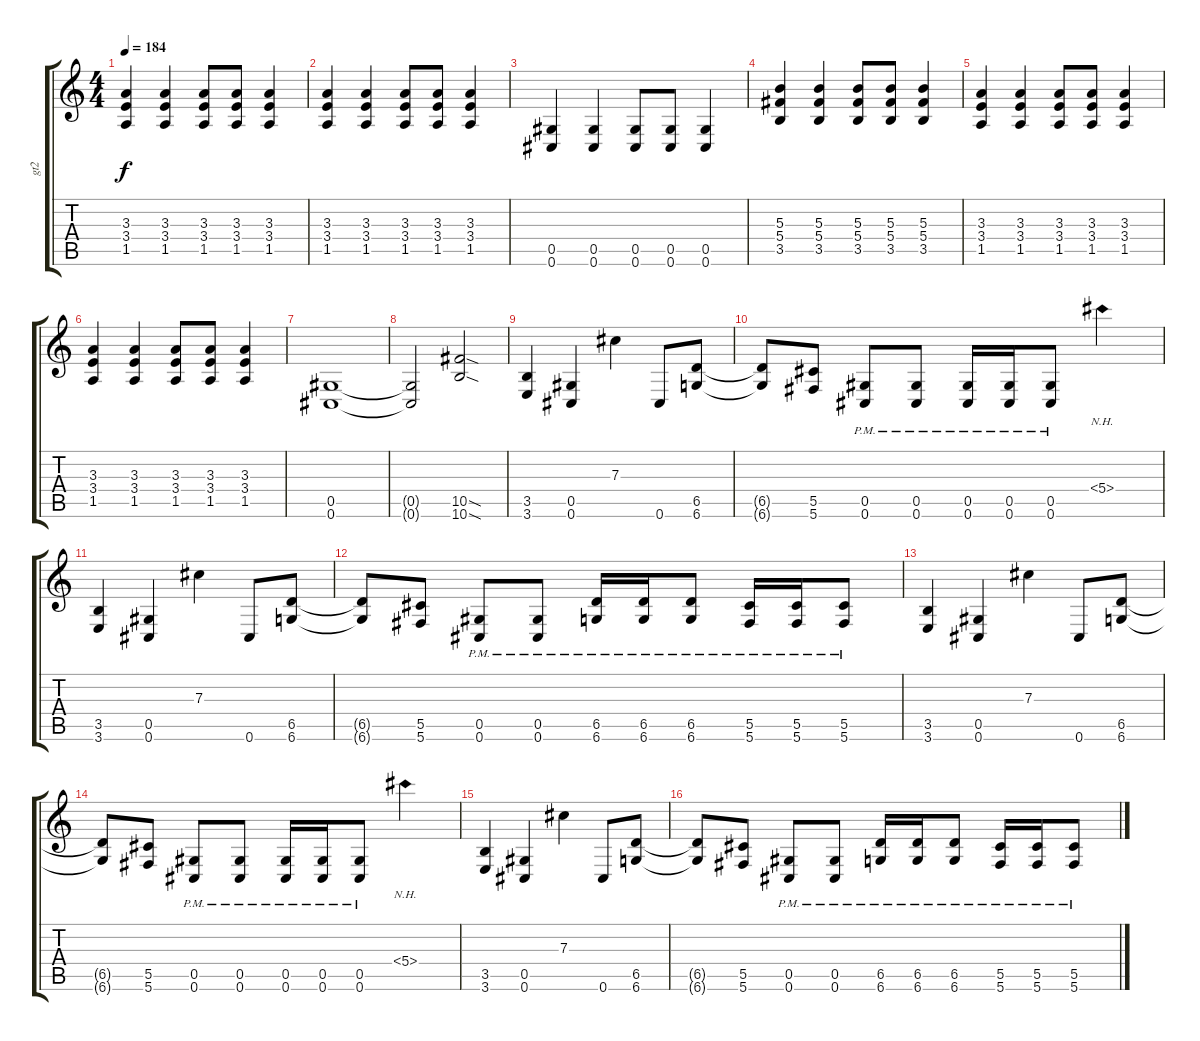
\track ("gt2" "gt2") {instrument overdrivenguitar}
\staff {score tabs}
\tuning (Eb4 Bb3 Gb3 Db3 Ab2 Db2) {hide}
\ts (4 4)
\tempo 184
\clef g2
\ks c
(3.3 3.4 1.5).4{dy f} (3.3 3.4 1.5).4 (3.3 3.4 1.5).8 (3.3 3.4 1.5).8 (3.3 3.4 1.5).4 |
(3.3 3.4 1.5).4 (3.3 3.4 1.5).4 (3.3 3.4 1.5).8 (3.3 3.4 1.5).8 (3.3 3.4 1.5).4 |
(0.5 0.6).4 (0.5 0.6).4 (0.5 0.6).8 (0.5 0.6).8 (0.5 0.6).4 |
(5.3 5.4 3.5).4 (5.3 5.4 3.5).4 (5.3 5.4 3.5).8 (5.3 5.4 3.5).8 (5.3 5.4 3.5).4 |
(3.3 3.4 1.5).4 (3.3 3.4 1.5).4 (3.3 3.4 1.5).8 (3.3 3.4 1.5).8 (3.3 3.4 1.5).4 |
(3.3 3.4 1.5).4 (3.3 3.4 1.5).4 (3.3 3.4 1.5).8 (3.3 3.4 1.5).8 (3.3 3.4 1.5).4 |
(0.5 0.6).1 |
(0.5{t} 0.6{t}).2 (10.5{sod} 10.6{sod}).2 |
(3.5 3.6).4 (0.5 0.6).4 7.3.4 0.6.8 (6.5 6.6).8 |
(6.5{t} 6.6{t}).8 (5.5 5.6).8 (0.5{pm} 0.6{pm}).8 (0.5{pm} 0.6{pm}).8 (0.5{pm} 0.6{pm}).16 (0.5{pm} 0.6{pm}).16 (0.5{pm} 0.6{pm}).8 5.4{nh}.4 |
(3.5 3.6).4 (0.5 0.6).4 7.3.4 0.6.8 (6.5 6.6).8 |
(6.5{t} 6.6{t}).8 (5.5 5.6).8 (0.5{pm} 0.6{pm}).8 (0.5{pm} 0.6{pm}).8 (6.5{pm} 6.6{pm}).16 (6.5{pm} 6.6{pm}).16 (6.5{pm} 6.6{pm}).8 (5.5{pm} 5.6{pm}).16 (5.5{pm} 5.6{pm}).16 (5.5{pm} 5.6{pm}).8 |
(3.5 3.6).4 (0.5 0.6).4 7.3.4 0.6.8 (6.5 6.6).8 |
(6.5{t} 6.6{t}).8 (5.5 5.6).8 (0.5{pm} 0.6{pm}).8 (0.5{pm} 0.6{pm}).8 (0.5{pm} 0.6{pm}).16 (0.5{pm} 0.6{pm}).16 (0.5{pm} 0.6{pm}).8 5.4{nh}.4 |
(3.5 3.6).4 (0.5 0.6).4 7.3.4 0.6.8 (6.5 6.6).8 |
(6.5{t} 6.6{t}).8 (5.5 5.6).8 (0.5{pm} 0.6{pm}).8 (0.5{pm} 0.6{pm}).8 (6.5{pm} 6.6{pm}).16 (6.5{pm} 6.6{pm}).16 (6.5{pm} 6.6{pm}).8 (5.5{pm} 5.6{pm}).16 (5.5{pm} 5.6{pm}).16 (5.5{pm} 5.6{pm}).8
